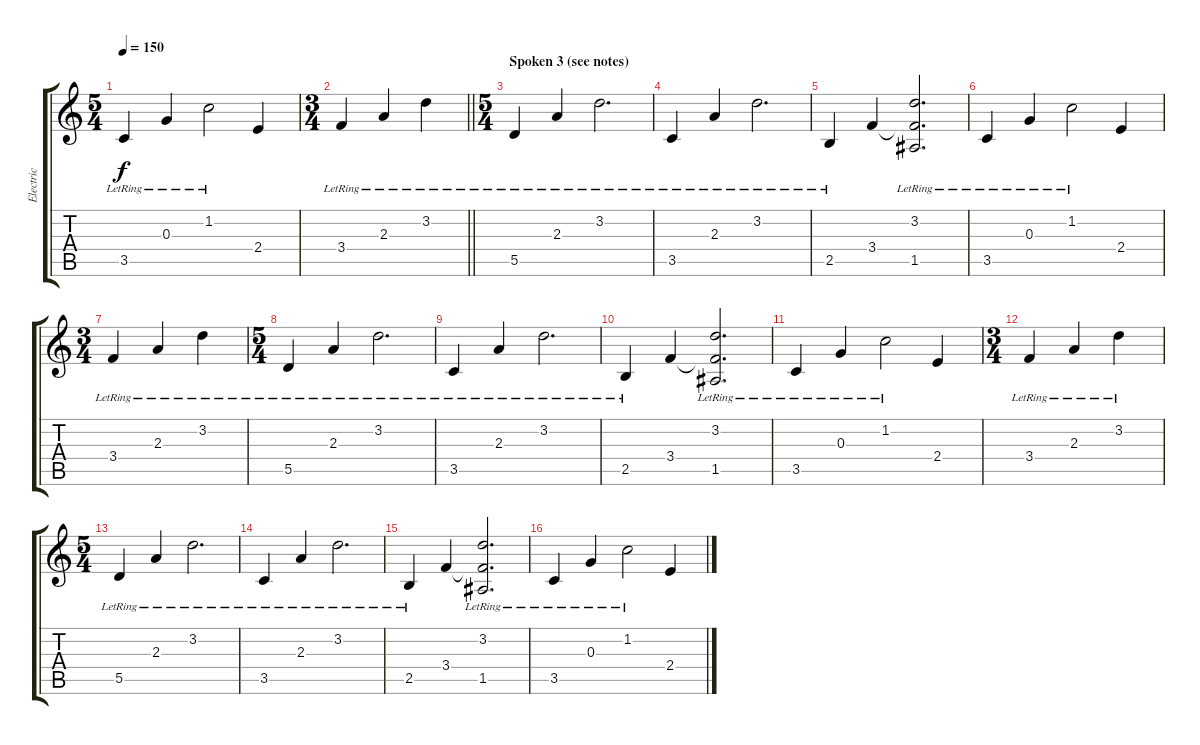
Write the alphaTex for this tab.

\track ("Electric" "Electric") {instrument overdrivenguitar}
\staff {score tabs}
\tuning (E4 B3 G3 D3 A2 E2) {hide}
\ts (5 4)
\tempo 150
\clef g2
\ks c
3.5{lr}.4{dy f} 0.3{lr}.4 1.2{lr}.2 2.4.4 |
\ts (3 4)
\barLineRight lightlight
3.4{lr}.4 2.3{lr}.4 3.2{lr}.4 |
\ts (5 4)
\section ("" "Spoken 3 (see notes)")
5.5{lr}.4 2.3{lr}.4 3.2{lr}.2{d} |
3.5{lr}.4 2.3{lr}.4 3.2{lr}.2{d} |
2.5{lr}.4 3.4.4 (3.2{lr} 3.4{t} 1.5{lr}).2{d} |
3.5{lr}.4 0.3{lr}.4 1.2{lr}.2 2.4.4 |
\ts (3 4)
3.4{lr}.4 2.3{lr}.4 3.2{lr}.4 |
\ts (5 4)
5.5{lr}.4 2.3{lr}.4 3.2{lr}.2{d} |
3.5{lr}.4 2.3{lr}.4 3.2{lr}.2{d} |
2.5{lr}.4 3.4.4 (3.2{lr} 3.4{t} 1.5{lr}).2{d} |
3.5{lr}.4 0.3{lr}.4 1.2{lr}.2 2.4.4 |
\ts (3 4)
3.4{lr}.4 2.3{lr}.4 3.2{lr}.4 |
\ts (5 4)
5.5{lr}.4 2.3{lr}.4 3.2{lr}.2{d} |
3.5{lr}.4 2.3{lr}.4 3.2{lr}.2{d} |
2.5{lr}.4 3.4.4 (3.2{lr} 3.4{t} 1.5{lr}).2{d} |
3.5{lr}.4 0.3{lr}.4 1.2{lr}.2 2.4.4
